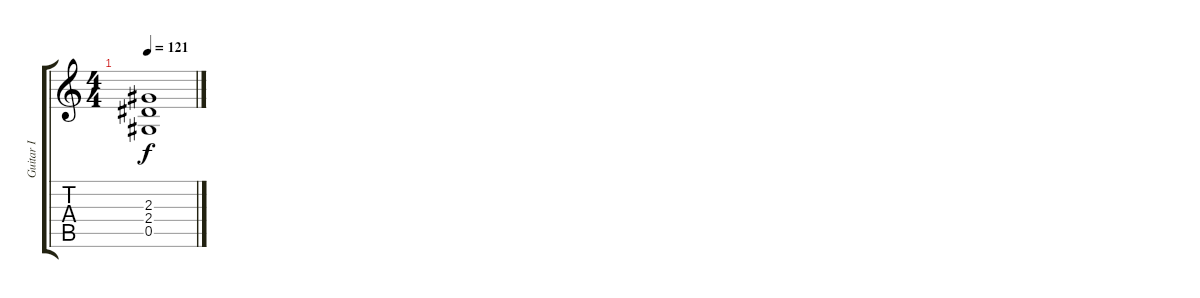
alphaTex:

\track ("Guitar I" "Guitar I") {instrument distortionguitar}
\staff {score tabs}
\tuning (Eb4 Bb3 Gb3 Db3 Ab2 Eb2) {hide}
\ts (4 4)
\tempo 121
\clef g2
\ks aminor
(2.3{t} 2.4{t} 0.5{t}).1{dy f}
